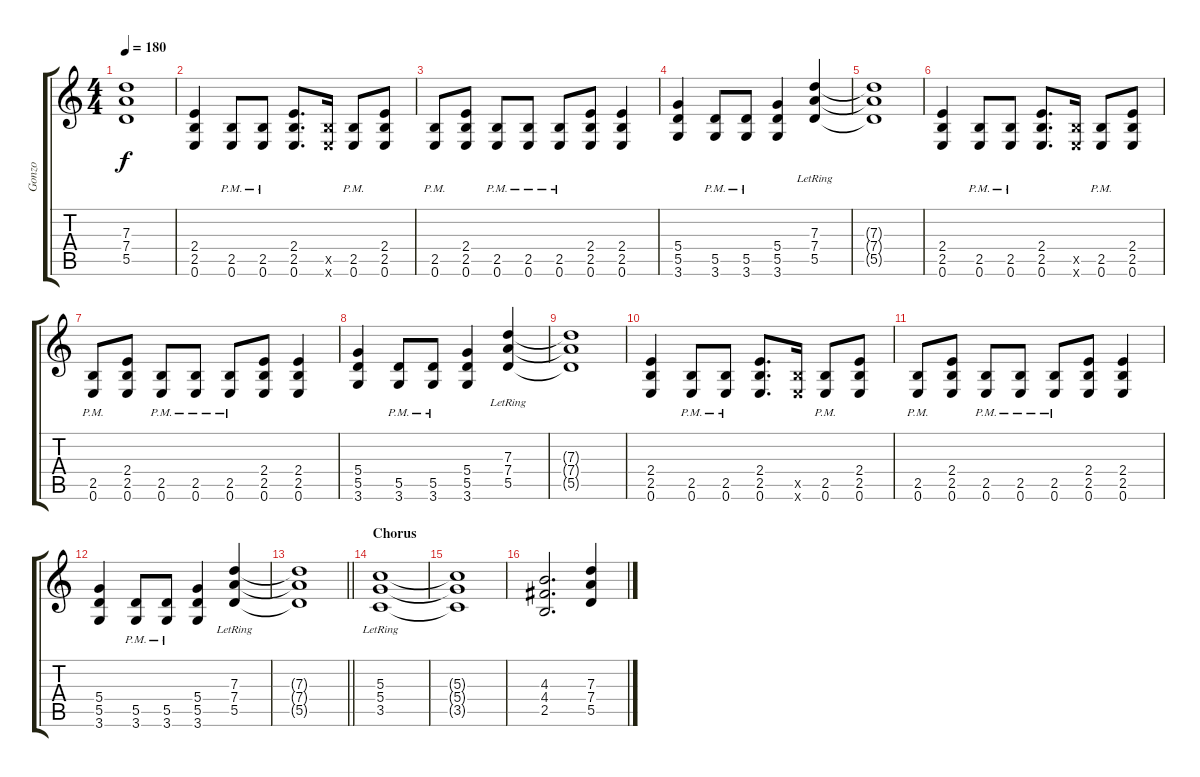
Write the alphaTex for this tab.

\track ("Gonzo" "Gonzo") {instrument distortionguitar}
\staff {score tabs}
\tuning (E4 B3 G3 D3 A2 E2) {hide}
\ts (4 4)
\tempo 180
\clef g2
\ks c
(7.3{t} 7.4{t} 5.5{t}).1{dy f} |
(2.4 2.5 0.6).4 (2.5{pm} 0.6{pm}).8 (2.5{pm} 0.6{pm}).8 (2.4 2.5 0.6).8{d} (2.5{x} 0.6{x}).16 (2.5{pm} 0.6{pm}).8 (2.4 2.5 0.6).8 |
(2.5{pm} 0.6{pm}).8 (2.4 2.5 0.6).8 (2.5{pm} 0.6{pm}).8 (2.5{pm} 0.6{pm}).8 (2.5{pm} 0.6{pm}).8 (2.4 2.5 0.6).8 (2.4 2.5 0.6).4 |
(5.4 5.5 3.6).4 (5.5{pm} 3.6{pm}).8 (5.5{pm} 3.6{pm}).8 (5.4 5.5 3.6).4 (7.3{lr} 7.4{lr} 5.5{lr}).4 |
(7.3{t} 7.4{t} 5.5{t}).1 |
(2.4 2.5 0.6).4 (2.5{pm} 0.6{pm}).8 (2.5{pm} 0.6{pm}).8 (2.4 2.5 0.6).8{d} (2.5{x} 0.6{x}).16 (2.5{pm} 0.6{pm}).8 (2.4 2.5 0.6).8 |
(2.5{pm} 0.6{pm}).8 (2.4 2.5 0.6).8 (2.5{pm} 0.6{pm}).8 (2.5{pm} 0.6{pm}).8 (2.5{pm} 0.6{pm}).8 (2.4 2.5 0.6).8 (2.4 2.5 0.6).4 |
(5.4 5.5 3.6).4 (5.5{pm} 3.6{pm}).8 (5.5{pm} 3.6{pm}).8 (5.4 5.5 3.6).4 (7.3{lr} 7.4{lr} 5.5{lr}).4 |
(7.3{t} 7.4{t} 5.5{t}).1 |
(2.4 2.5 0.6).4 (2.5{pm} 0.6{pm}).8 (2.5{pm} 0.6{pm}).8 (2.4 2.5 0.6).8{d} (2.5{x} 0.6{x}).16 (2.5{pm} 0.6{pm}).8 (2.4 2.5 0.6).8 |
(2.5{pm} 0.6{pm}).8 (2.4 2.5 0.6).8 (2.5{pm} 0.6{pm}).8 (2.5{pm} 0.6{pm}).8 (2.5{pm} 0.6{pm}).8 (2.4 2.5 0.6).8 (2.4 2.5 0.6).4 |
(5.4 5.5 3.6).4 (5.5{pm} 3.6{pm}).8 (5.5{pm} 3.6{pm}).8 (5.4 5.5 3.6).4 (7.3{lr} 7.4{lr} 5.5{lr}).4 |
\barLineRight lightlight
(7.3{t} 7.4{t} 5.5{t}).1 |
\section ("" "Chorus")
(5.3{lr} 5.4{lr} 3.5{lr}).1 |
(5.3{t} 5.4{t} 3.5{t}).1 |
(4.3 4.4 2.5).2{d} (7.3 7.4 5.5).4
